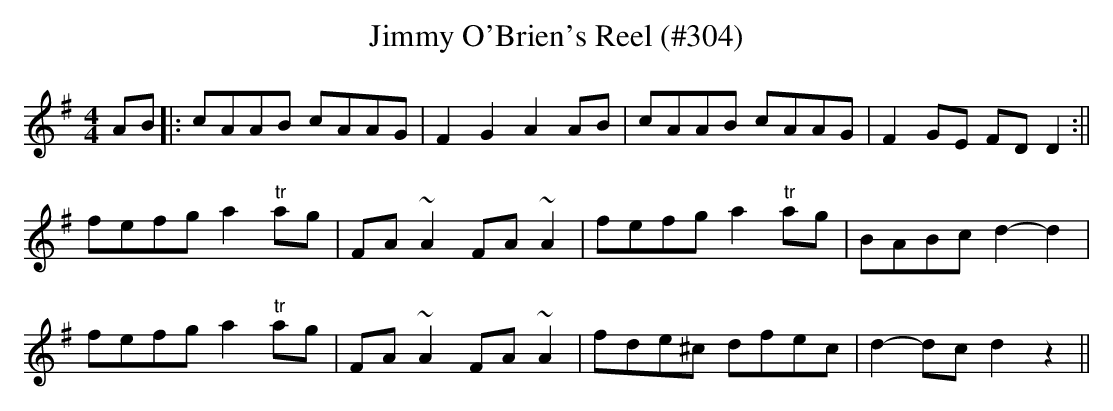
X:1
T:Jimmy O'Brien's Reel (#304)
M:4/4
L:1/8
K:G
AB|:cAAB cAAG|F2 G2 A2 AB|cAAB cAAG|F2 GE FD D2:||
fefg a2 "tr"ag|FA ~A2 FA ~A2| fefg a2 "tr"ag|BABc d2-d2|
fefg a2 "tr"ag|FA ~A2 FA ~A2|fde^c dfec|d2- dc d2 z2||=
